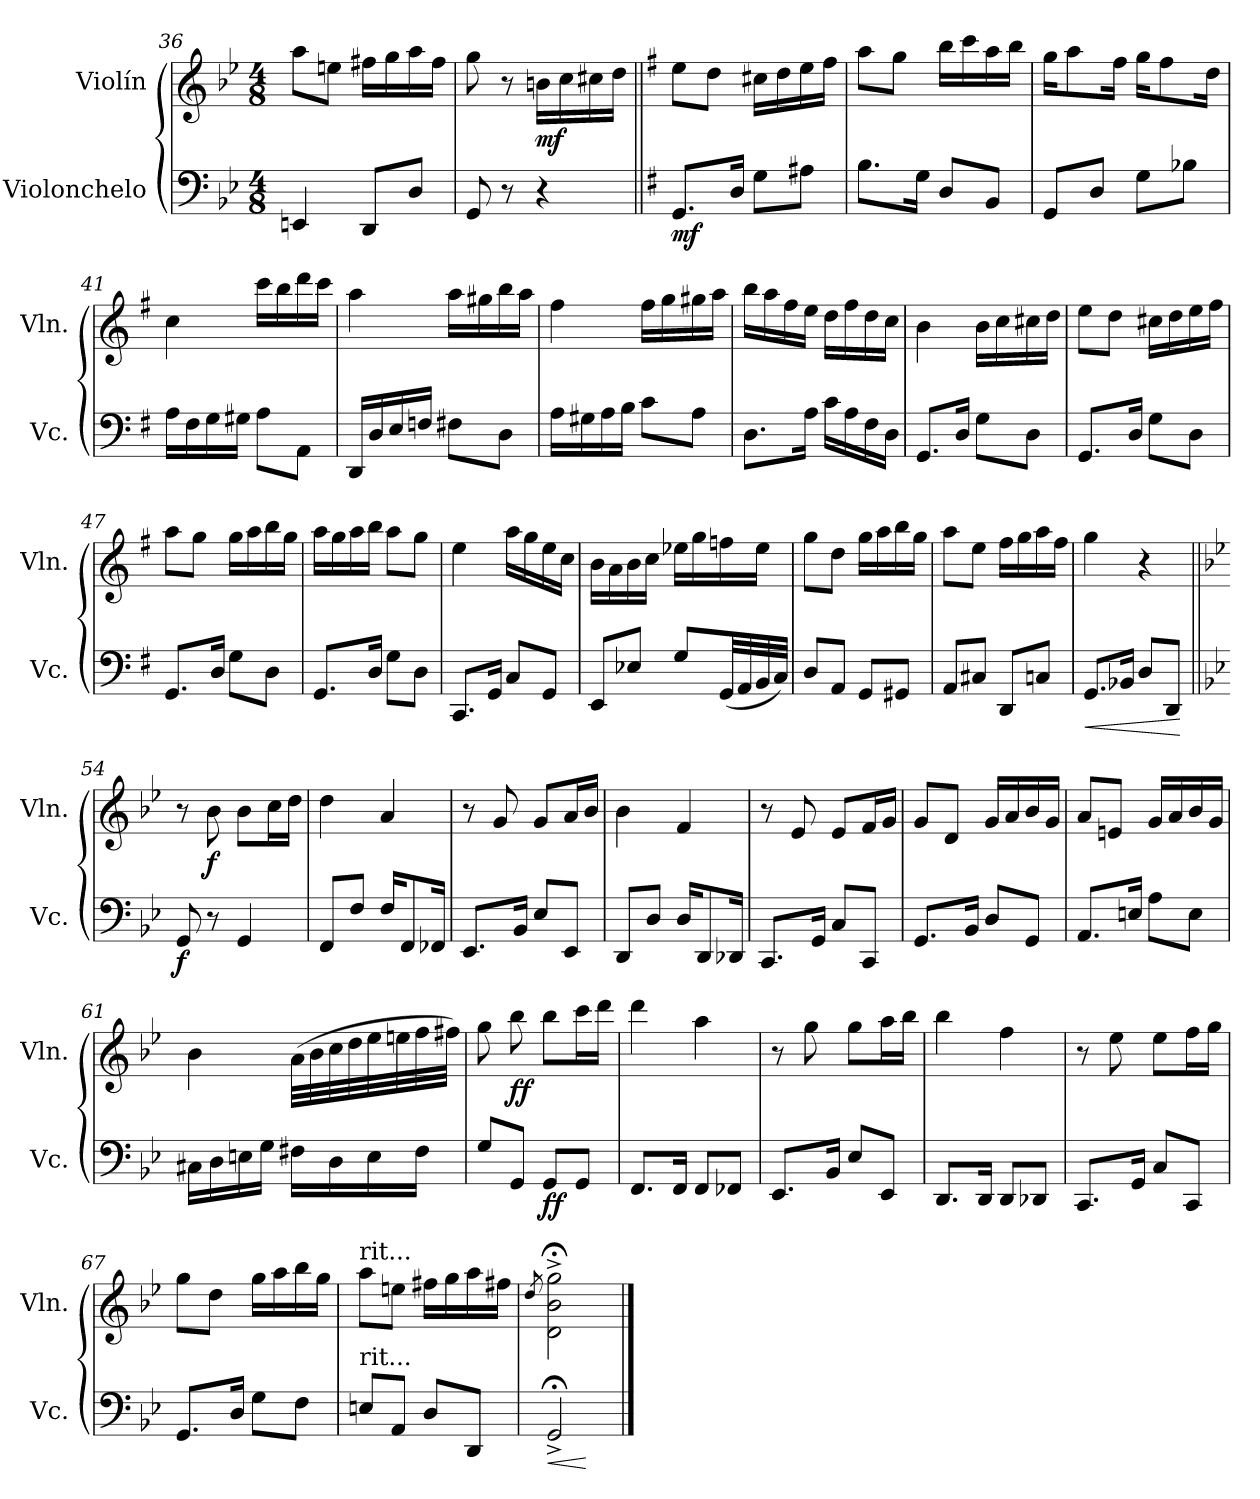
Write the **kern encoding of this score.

**kern	**dynam	**kern	**dynam
*part2	*part2	*part1	*part1
*staff2	*staff2	*staff1	*staff1
*I"Violonchelo	*	*I"Violín	*
*I'Vc.	*	*I'Vln.	*
*clefF4	*	*clefG2	*
*k[b-e-]	*	*k[b-e-]	*
*M4/8	*	*M4/8	*
=36	=36	=36	=36
4EEn/	.	8aa\L	.
.	.	8een\J	.
8DD/L	.	16ff#X\LL	.
.	.	16gg\	.
8D/J	.	16aa\	.
.	.	16ff#\JJ	.
!!LO:LB:g=z
=37	=37	=37	=37
8GG/	.	8gg\	.
8r	.	8r	.
!	!	!	!LO:DY:b
4r	.	16bn\LL	mf
.	.	16cc\	.
.	.	16cc#X\	.
.	.	16dd\JJ	.
=38||	=38||	=38||	=38||
*k[f#]	*	*k[f#]	*
!	!LO:DY:b	!	!
8.GG/L	mf	8ee\L	.
.	.	8dd\J	.
16D/Jk	.	.	.
8G\L	.	16cc#X\LL	.
.	.	16dd\	.
8A#X\J	.	16ee\	.
.	.	16ff#\JJ	.
=39	=39	=39	=39
8.B\L	.	8aa\L	.
.	.	8gg\J	.
16G\Jk	.	.	.
8D/L	.	16bb\LL	.
.	.	16ccc\	.
8BB/J	.	16aa\	.
.	.	16bb\JJ	.
=40	=40	=40	=40
8GG/L	.	16gg\KL	.
.	.	8aa\	.
8D/J	.	.	.
.	.	16ff#\Jk	.
8G\L	.	16gg\KL	.
.	.	8ff#\	.
8B-X\J	.	.	.
.	.	16dd\Jk	.
=41	=41	=41	=41
16A\LL	.	4cc\	.
16F#\	.	.	.
16G\	.	.	.
16G#X\JJ	.	.	.
8A\L	.	16ccc\LL	.
.	.	16bb\	.
8AA\J	.	16ddd\	.
.	.	16ccc\JJ	.
!!LO:LB:g=z
=42	=42	=42	=42
16DD/LL	.	4aa\	.
16D/	.	.	.
16E/	.	.	.
16Fn/JJ	.	.	.
8F#X\L	.	16aa\LL	.
.	.	16gg#X\	.
8D\J	.	16bb\	.
.	.	16aa\JJ	.
=43	=43	=43	=43
16A\LL	.	4ff#\	.
16G#X\	.	.	.
16A\	.	.	.
16B\JJ	.	.	.
8c\L	.	16ff#\LL	.
.	.	16gg\	.
8A\J	.	16gg#X\	.
.	.	16aa\JJ	.
=44	=44	=44	=44
8.D\L	.	16bb\LL	.
.	.	16aa\	.
.	.	16ff#\	.
16A\Jk	.	16ee\JJ	.
16c\LL	.	16dd\LL	.
16A\	.	16ff#\	.
16F#\	.	16dd\	.
16D\JJ	.	16cc\JJ	.
=45	=45	=45	=45
8.GG/L	.	4b\	.
16D/Jk	.	.	.
8G\L	.	16b\LL	.
.	.	16cc\	.
8D\J	.	16cc#X\	.
.	.	16dd\JJ	.
!!LO:LB:g=z
=46	=46	=46	=46
8.GG/L	.	8ee\L	.
.	.	8dd\J	.
16D/Jk	.	.	.
8G\L	.	16cc#X\LL	.
.	.	16dd\	.
8D\J	.	16ee\	.
.	.	16ff#\JJ	.
=47	=47	=47	=47
8.GG/L	.	8aa\L	.
.	.	8gg\J	.
16D/Jk	.	.	.
8G\L	.	16gg\LL	.
.	.	16aa\	.
8D\J	.	16bb\	.
.	.	16gg\JJ	.
=48	=48	=48	=48
8.GG/L	.	16aa\LL	.
.	.	16gg\	.
.	.	16aa\	.
16D/Jk	.	16bb\JJ	.
8G\L	.	8aa\L	.
8D\J	.	8gg\J	.
=49	=49	=49	=49
8.CC/L	.	4ee\	.
16GG/Jk	.	.	.
8C/L	.	16aa\LL	.
.	.	16gg\	.
8GG/J	.	16ee\	.
.	.	16cc\JJ	.
=50	=50	=50	=50
8EE/L	.	16b\LL	.
.	.	16a\	.
8E-X/J	.	16b\	.
.	.	16cc\JJ	.
8G/L	.	16ee-X\LL	.
.	.	16gg\	.
(32GG/LL	.	16ffn\	.
32AA/	.	.	.
32BB/	.	16ee-\JJ	.
32C/JJJ)	.	.	.
!!LO:PB:g=z
=51	=51	=51	=51
8D/L	.	8gg\L	.
8AA/J	.	8dd\J	.
8GG/L	.	16gg\LL	.
.	.	16aa\	.
8GG#X/J	.	16bb\	.
.	.	16gg\JJ	.
=52	=52	=52	=52
8AA/L	.	8aa\L	.
8C#X/J	.	8ee\J	.
8DD/L	.	16ff#\LL	.
.	.	16gg\	.
8Cn/J	.	16aa\	.
.	.	16ff#\JJ	.
=53	=53	=53	=53
!	!LO:HP:b	!	!
8.GG/L	<	4gg\	.
16BB-X/Jk	.	.	.
8D/L	.	4r	.
8DD/J	.	.	.
.	[	.	.
=54||	=54||	=54||	=54||
*k[b-e-]	*	*k[b-e-]	*
!	!LO:DY:b	!	!
8GG/	f	8r	.
!	!	!	!LO:DY:b
8r	.	8b-\	f
4GG/	.	8b-\L	.
.	.	16cc\L	.
.	.	16dd\JJ	.
=55	=55	=55	=55
8FF/L	.	4dd\	.
8F/J	.	.	.
16F/KL	.	4a/	.
8FF/	.	.	.
16FF-X/Jk	.	.	.
=56	=56	=56	=56
8.EE-/L	.	8r	.
.	.	8g/	.
16BB-/Jk	.	.	.
8E-/L	.	8g/L	.
8EE-/J	.	16a/L	.
.	.	16b-/JJ	.
!!LO:LB:g=z
=57	=57	=57	=57
8DD/L	.	4b-\	.
8D/J	.	.	.
16D/KL	.	4f/	.
8DD/	.	.	.
16DD-X/Jk	.	.	.
=58	=58	=58	=58
8.CC/L	.	8r	.
.	.	8e-/	.
16GG/Jk	.	.	.
8C/L	.	8e-/L	.
8CC/J	.	16f/L	.
.	.	16g/JJ	.
=59	=59	=59	=59
8.GG/L	.	8g/L	.
.	.	8d/J	.
16BB-/Jk	.	.	.
8D/L	.	16g/LL	.
.	.	16a/	.
8GG/J	.	16b-/	.
.	.	16g/JJ	.
=60	=60	=60	=60
8.AA/L	.	8a/L	.
.	.	8en/J	.
16En/Jk	.	.	.
8A\L	.	16g/LL	.
.	.	16a/	.
8E\J	.	16b-/	.
.	.	16g/JJ	.
=61	=61	=61	=61
16C#X\LL	.	4b-\	.
16D\	.	.	.
16En\	.	.	.
16G\JJ	.	.	.
16F#X\LL	.	(32a\LLL	.
.	.	32b-\	.
16D\	.	32cc\	.
.	.	32dd\	.
16E\	.	32ee-\	.
.	.	32een\	.
16F#\JJ	.	32ff\	.
.	.	32ff#X\JJJ)	.
!!LO:LB:g=z
=62	=62	=62	=62
8G/L	.	8gg\	.
!	!	!	!LO:DY:b
8GG/J	.	8bb-\	ff
!	!LO:DY:b	!	!
8GG/L	ff	8bb-\L	.
8GG/J	.	16ccc\L	.
.	.	16ddd\JJ	.
=63	=63	=63	=63
8.FF/L	.	4ddd\	.
16FF/Jk	.	.	.
8FF/L	.	4aa\	.
8FF-X/J	.	.	.
=64	=64	=64	=64
8.EE-/L	.	8r	.
.	.	8gg\	.
16BB-/Jk	.	.	.
8E-/L	.	8gg\L	.
8EE-/J	.	16aa\L	.
.	.	16bb-\JJ	.
=65	=65	=65	=65
8.DD/L	.	4bb-\	.
16DD/Jk	.	.	.
8DD/L	.	4ff\	.
8DD-X/J	.	.	.
=66	=66	=66	=66
8.CC/L	.	8r	.
.	.	8ee-\	.
16GG/Jk	.	.	.
8C/L	.	8ee-\L	.
8CC/J	.	16ff\L	.
.	.	16gg\JJ	.
=67	=67	=67	=67
8.GG/L	.	8gg\L	.
.	.	8dd\J	.
16D/Jk	.	.	.
8G\L	.	16gg\LL	.
.	.	16aa\	.
8F\J	.	16bb-\	.
.	.	16gg\JJ	.
!!LO:LB:g=z
=68	=68	=68	=68
!	!	!LO:TX:a:t=rit...	!
!LO:TX:a:t=rit...	!	!	!
8En/L	.	8aa\L	.
8AA/J	.	8een\J	.
8D/L	.	16ff#X\LL	.
.	.	16gg\	.
8DD/J	.	16aa\	.
.	.	16ff#X\JJ	.
=69	=69	=69	=69
.	.	8qdd/	.
!	!LO:HP:b	!	!
2GG;<^/	<	2d\;<^ 2b-\;<^ 2gg\;<^	.
.	[	.	.
==	==	==	==
*-	*-	*-	*-
